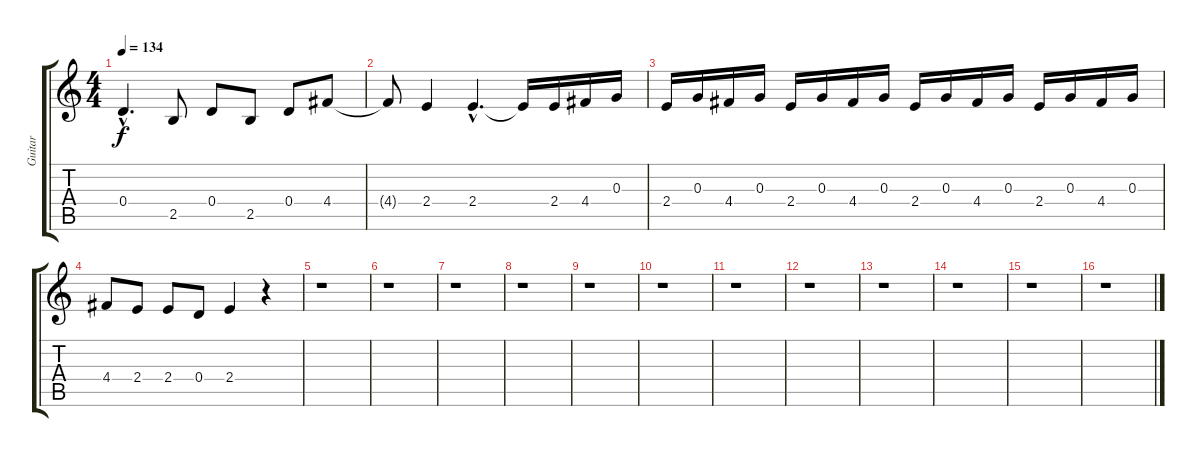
\track ("Guitar" "Guitar") {instrument distortionguitar}
\staff {score tabs}
\tuning (E4 B3 G3 D3 A2 E2) {hide}
\ts (4 4)
\tempo 134
\clef g2
\ks c
0.4{hac}.4{d dy f} 2.5.8 0.4.8 2.5.8 0.4.8 4.4.8 |
4.4{t}.8 2.4.4 2.4{hac}.4{d} 2.4{t}.16 2.4.16 4.4.16 0.3.16 |
2.4.16 0.3.16 4.4.16 0.3.16 2.4.16 0.3.16 4.4.16 0.3.16 2.4.16 0.3.16 4.4.16 0.3.16 2.4.16 0.3.16 4.4.16 0.3.16 |
4.4.8 2.4.8 2.4.8 0.4.8 2.4.4 r.4 |
r.1 |
r.1 |
r.1 |
r.1 |
r.1 |
r.1 |
r.1 |
r.1 |
r.1 |
r.1 |
r.1 |
r.1
